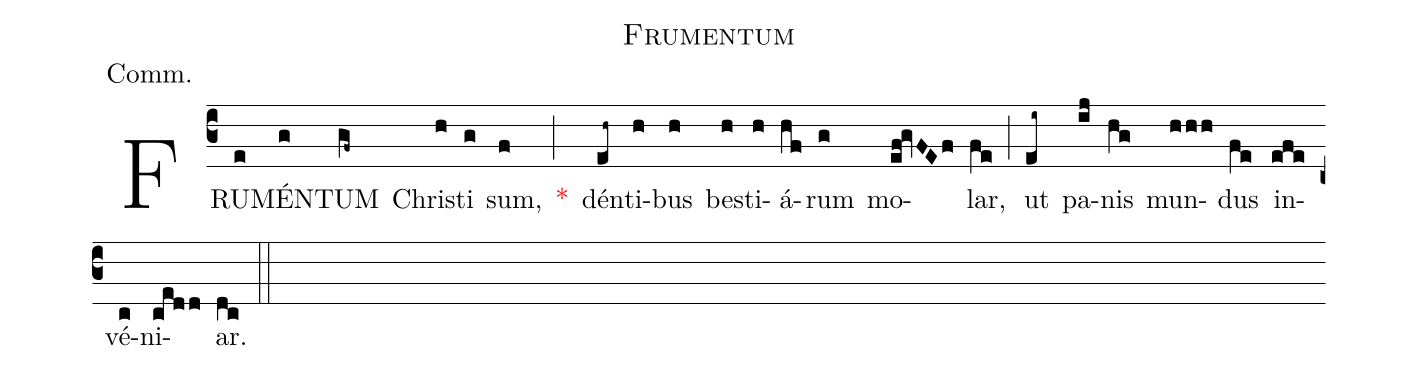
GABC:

name:Frumentum;
annotation:Comm.;
mode:III.;
office-part:Communion;
%%
(c3) FRU(e)MÉN(g)TUM(gf~) Chri(h)sti(g) sum,(f) <v>\red{*}</v>(;) dén(eh~)ti(h)bus(h) bes(h)ti(h)á(hf)rum(g) mo(ef!gvFEf)lar,(fe) (;) ut(ei~) pa(ij)nis(hg) mun(hhh)dus(fe) in(efe)vé(c)ni(cedd)ar.(dc) (::)
